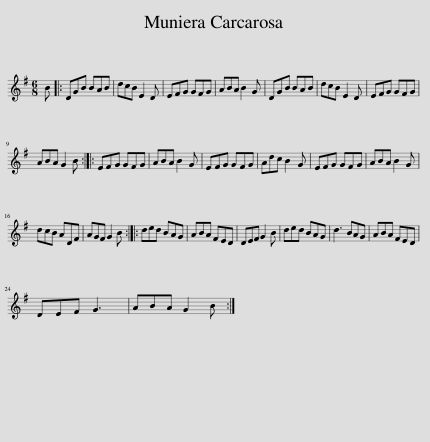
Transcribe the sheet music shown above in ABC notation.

X:1
L:1/8
M:6/8
I:linebreak $
K:G
V:1 treble
V:1
 B |: DGB BAB | dcB E2 D | EFG GFG | ABA B2 G | %5
 DGB BAB | dcB E2 D | EFG GFG |$ ABA G2 B :: EFG GFG | %10
 ABA B2 G | EFG GFG | Adc B2 G | EFG GFG | ABA B2 G |$ %15
 dcB ADF | AGF G2 B :: ded BAG | ABA FED | DEF G2 B | %20
 ded BAG | d3 BAG | ABA FED |$ DEF G3 | ABA G2 B :| %25
